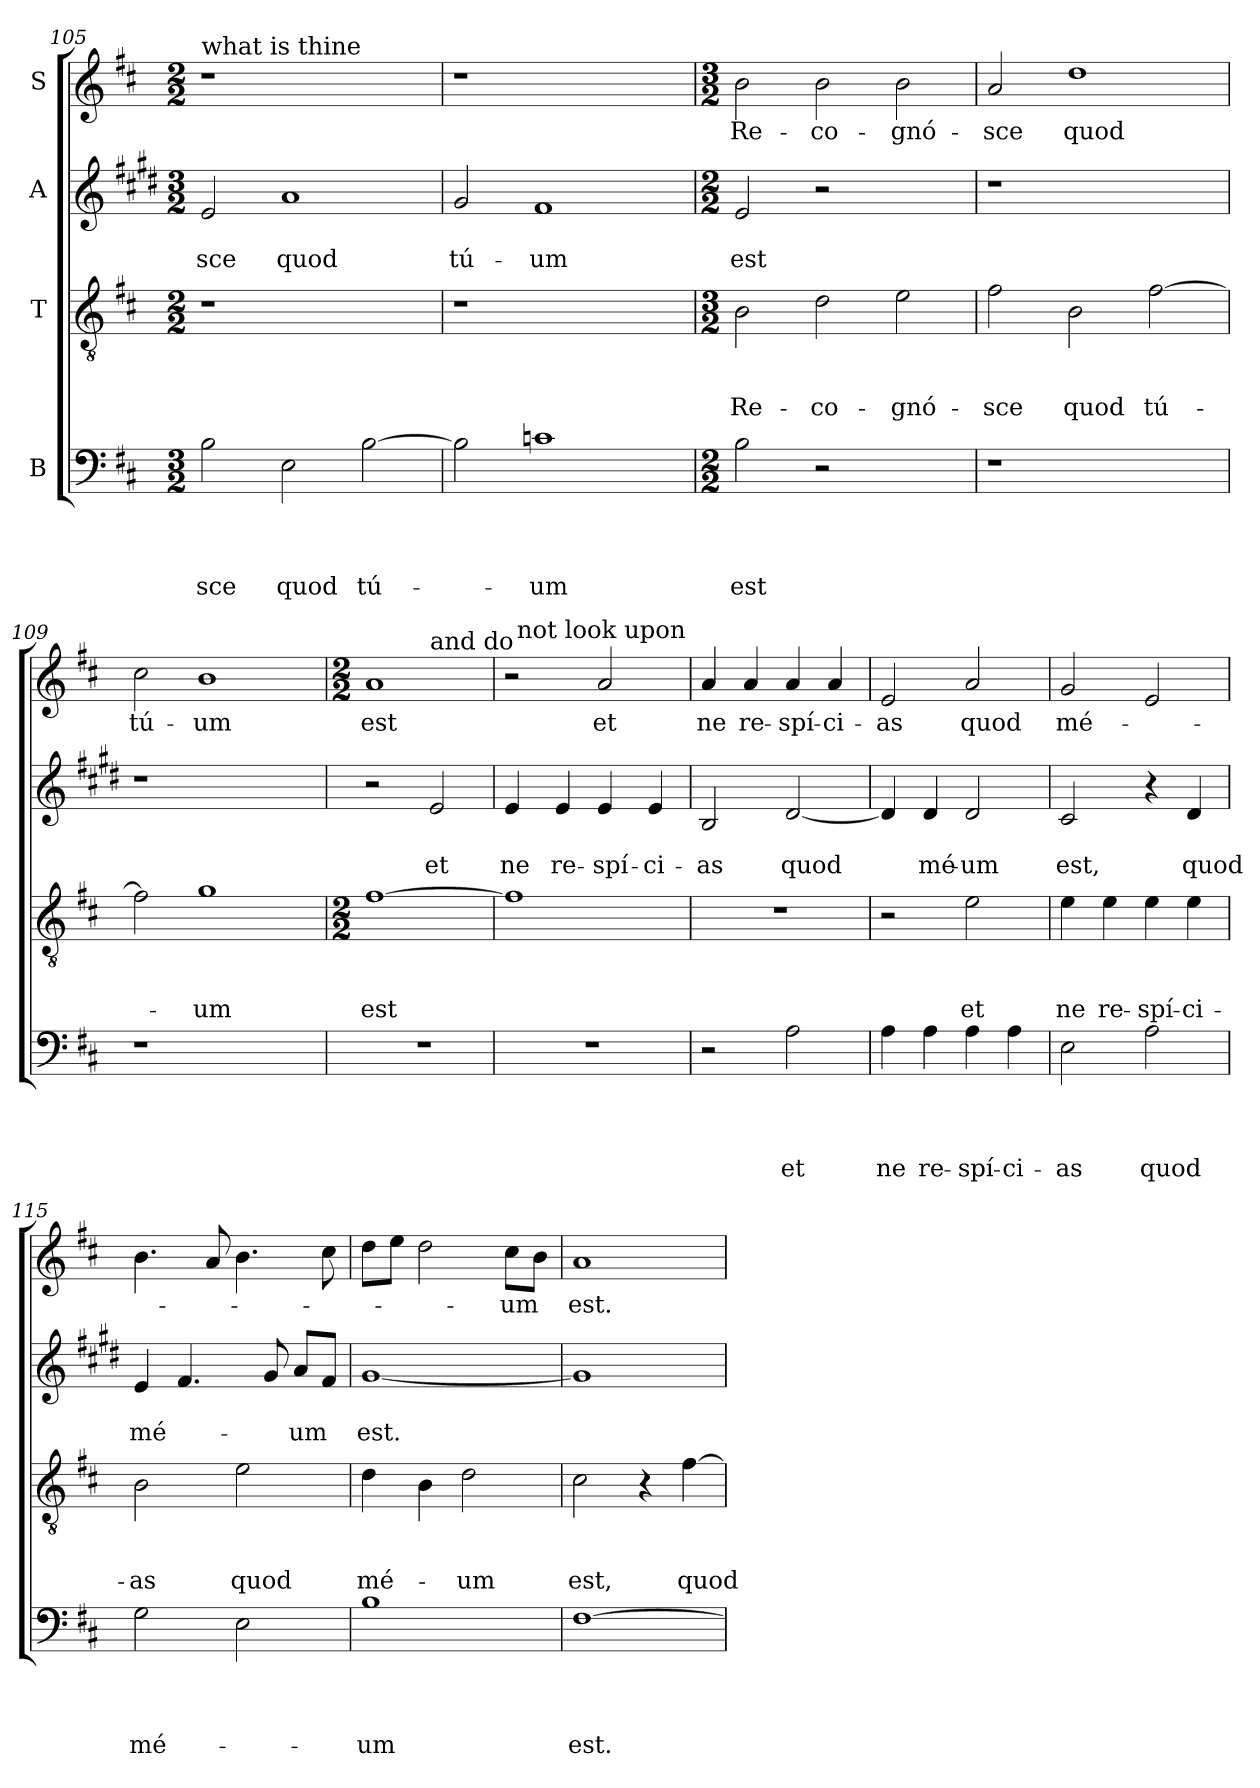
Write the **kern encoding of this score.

**kern	**text	**text	**text	**text	**kern	**text	**text	**text	**kern	**text	**text	**kern	**text
*part4	*part4	*part4	*part4	*part4	*part3	*part3	*part3	*part3	*part2	*part2	*part2	*part1	*part1
*staff4	*staff4	*staff4	*staff4	*staff4	*staff3	*staff3	*staff3	*staff3	*staff2	*staff2	*staff2	*staff1	*staff1
*I"B	*	*	*	*	*I"T	*	*	*	*I"A	*	*	*I"S	*
*clefF4	*	*	*	*	*clefGv2	*	*	*	*clefG2	*	*	*clefG2	*
*	*	*	*	*	*	*	*	*	*ITrd1c2	*	*	*	*
*k[f#c#]	*	*	*	*	*k[f#c#]	*	*	*	*k[f#c#]	*	*	*k[f#c#]	*
*D:	*	*	*	*	*D:	*	*	*	*D:	*	*	*D:	*
*M3/2	*	*	*	*	*M2/2	*	*	*	*M3/2	*	*	*M2/2	*
=105	=105	=105	=105	=105	=105	=105	=105	=105	=105	=105	=105	=105	=105
!	!	!	!	!	!	!	!	!	!	!	!	!LO:TX:a:t=what is thine	!
!	!	!	!	!LO:LY:b	!	!	!	!	!	!	!LO:LY:b	!	!
2B\	.	.	.	-sce	1r	.	.	.	2d/	.	-sce	1r	.
!	!	!	!	!LO:LY:b	!	!	!	!	!	!	!LO:LY:b	!	!
2E\	.	.	.	quod	.	.	.	.	1g	.	quod	.	.
!	!	!	!	!LO:LY:b	!	!	!	!	!	!	!	!	!
[2B\	.	.	.	tú-	2ryy	.	.	.	.	.	.	2ryy	.
=106	=106	=106	=106	=106	=106	=106	=106	=106	=106	=106	=106	=106	=106
!	!	!	!	!	!	!	!	!	!	!	!LO:LY:b	!	!
2B\]	.	.	.	.	1r	.	.	.	2f#/	.	tú-	1r	.
!	!	!	!	!LO:LY:b	!	!	!	!	!	!	!LO:LY:b	!	!
1c	.	.	.	-um	.	.	.	.	1e	.	-um	.	.
.	.	.	.	.	2ryy	.	.	.	.	.	.	2ryy	.
!!LO:LB:g=z
=107	=107	=107	=107	=107	=107	=107	=107	=107	=107	=107	=107	=107	=107
*M2/2	*	*	*	*	*M3/2	*	*	*	*M2/2	*	*	*M3/2	*
!	!	!	!	!LO:LY:b	!	!	!	!LO:LY:b	!	!	!LO:LY:b	!	!LO:LY:b
2B\	.	.	.	est	2B\	.	.	Re-	2d/	.	est	2b\	Re-
!	!	!	!	!	!	!	!	!LO:LY:b	!	!	!	!	!LO:LY:b
2r	.	.	.	.	2d\	.	.	-co-	2r	.	.	2b\	-co-
!	!	!	!	!	!	!	!	!LO:LY:b	!	!	!	!	!LO:LY:b
2ryy	.	.	.	.	2e\	.	.	-gnó-	2ryy	.	.	2b\	-gnó-
=108	=108	=108	=108	=108	=108	=108	=108	=108	=108	=108	=108	=108	=108
!	!	!	!	!	!	!	!	!LO:LY:b	!	!	!	!	!LO:LY:b
1r	.	.	.	.	2f#\	.	.	-sce	1r	.	.	2a/	-sce
!	!	!	!	!	!	!	!	!LO:LY:b	!	!	!	!	!LO:LY:b
.	.	.	.	.	2B\	.	.	quod	.	.	.	1dd	quod
!	!	!	!	!	!	!	!	!LO:LY:b	!	!	!	!	!
2ryy	.	.	.	.	[2f#\	.	.	tú-	2ryy	.	.	.	.
=109	=109	=109	=109	=109	=109	=109	=109	=109	=109	=109	=109	=109	=109
!	!	!	!	!	!	!	!	!	!	!	!	!	!LO:LY:b
1r	.	.	.	.	2f#\]	.	.	.	1r	.	.	2cc#\	tú-
!	!	!	!	!	!	!	!	!LO:LY:b	!	!	!	!	!LO:LY:b
.	.	.	.	.	1g	.	.	-um	.	.	.	1b	-um
2ryy	.	.	.	.	.	.	.	.	2ryy	.	.	.	.
=110	=110	=110	=110	=110	=110	=110	=110	=110	=110	=110	=110	=110	=110
*	*	*	*	*	*M2/2	*	*	*	*	*	*	*M2/2	*
!	!	!	!	!	!	!	!	!LO:LY:b	!	!	!	!	!LO:LY:b
*	*	*	*	*	*	*	*	*	*	*	*	*^	*
1r	.	.	.	.	[1f#	.	.	est	2r	.	.	1a	2ryy	est
!	!	!	!	!	!	!	!	!	!	!	!	!	!LO:TX:a:t=and do	!
!	!	!	!	!	!	!	!	!	!	!	!LO:LY:b	!	!	!
.	.	.	.	.	.	.	.	.	2d/	.	et	.	2ryy	.
=111	=111	=111	=111	=111	=111	=111	=111	=111	=111	=111	=111	=111	=111	=111
!	!	!	!	!	!	!	!	!	!	!	!LO:LY:b	!	!	!
1r	.	.	.	.	1f#]	.	.	.	4d/	.	ne	2r	32ryy	.
!	!	!	!	!	!	!	!	!	!	!	!	!	!LO:TX:a:t=not look upon	!
.	.	.	.	.	.	.	.	.	.	.	.	.	2ryy	.
!	!	!	!	!	!	!	!	!	!	!	!LO:LY:b	!	!	!
.	.	.	.	.	.	.	.	.	4d/	.	re-	.	.	.
!	!	!	!	!	!	!	!	!	!	!	!LO:LY:b	!	!	!LO:LY:b
.	.	.	.	.	.	.	.	.	4d/	.	-spí-	2a/	.	et
.	.	.	.	.	.	.	.	.	.	.	.	.	4...ryy	.
!	!	!	!	!	!	!	!	!	!	!	!LO:LY:b	!	!	!
.	.	.	.	.	.	.	.	.	4d/	.	-ci-	.	.	.
!!LO:PB:g=z
=112	=112	=112	=112	=112	=112	=112	=112	=112	=112	=112	=112	=112	=112	=112
!	!	!	!	!	!	!	!	!	!	!	!	!LO:TX:a:t=what is mine.	!	!
!	!	!	!	!	!	!	!	!	!	!	!LO:LY:b	!	!	!LO:LY:b
*	*	*	*	*	*	*	*	*	*	*	*	*v	*v	*
2r	.	.	.	.	1r	.	.	.	2A/	.	-as	4a/	ne
!	!	!	!	!	!	!	!	!	!	!	!	!	!LO:LY:b
.	.	.	.	.	.	.	.	.	.	.	.	4a/	re-
!	!	!	!	!LO:LY:b	!	!	!	!	!	!	!LO:LY:b	!	!LO:LY:b
2A\	.	.	.	et	.	.	.	.	[2c#/	.	quod	4a/	-spí-
!	!	!	!	!	!	!	!	!	!	!	!	!	!LO:LY:b
.	.	.	.	.	.	.	.	.	.	.	.	4a/	-ci-
=113	=113	=113	=113	=113	=113	=113	=113	=113	=113	=113	=113	=113	=113
!	!	!	!	!LO:LY:b	!	!	!	!	!	!	!	!	!LO:LY:b
4A\	.	.	.	ne	2r	.	.	.	4c#/]	.	.	2e/	-as
!	!	!	!	!LO:LY:b	!	!	!	!	!	!	!LO:LY:b	!	!
4A\	.	.	.	re-	.	.	.	.	4c#/	.	mé-	.	.
!	!	!	!	!LO:LY:b	!	!	!	!LO:LY:b	!	!	!LO:LY:b	!	!LO:LY:b
4A\	.	.	.	-spí-	2e\	.	.	et	2c#/	.	-um	2a/	quod
!	!	!	!	!LO:LY:b	!	!	!	!	!	!	!	!	!
4A\	.	.	.	-ci-	.	.	.	.	.	.	.	.	.
=114	=114	=114	=114	=114	=114	=114	=114	=114	=114	=114	=114	=114	=114
!	!	!	!	!LO:LY:b	!	!	!	!LO:LY:b	!	!	!LO:LY:b	!	!LO:LY:b
2E\	.	.	.	-as	4e\	.	.	ne	2B/	.	est,	2g/	mé-
!	!	!	!	!	!	!	!	!LO:LY:b	!	!	!	!	!
.	.	.	.	.	4e\	.	.	re-	.	.	.	.	.
!	!	!	!	!LO:LY:b	!	!	!	!LO:LY:b	!	!	!	!	!
2A\	.	.	.	quod	4e\	.	.	-spí-	4r	.	.	2e/	.
!	!	!	!	!	!	!	!	!LO:LY:b	!	!	!LO:LY:b	!	!
.	.	.	.	.	4e\	.	.	-ci-	4c#/	.	quod	.	.
=115	=115	=115	=115	=115	=115	=115	=115	=115	=115	=115	=115	=115	=115
!	!	!	!	!LO:LY:b	!	!	!	!LO:LY:b	!	!	!LO:LY:b	!	!
2G\	.	.	.	mé-	2B\	.	.	-as	4d/	.	mé-	4.b\	.
.	.	.	.	.	.	.	.	.	4.e/	.	.	.	.
.	.	.	.	.	.	.	.	.	.	.	.	8a/	.
!	!	!	!	!	!	!	!	!LO:LY:b	!	!	!	!	!
2E\	.	.	.	.	2e\	.	.	quod	.	.	.	4.b\	.
.	.	.	.	.	.	.	.	.	8f#/	.	.	.	.
!	!	!	!	!	!	!	!	!	!	!	!LO:LY:b	!	!
.	.	.	.	.	.	.	.	.	8g/L	.	-um	.	.
.	.	.	.	.	.	.	.	.	8e/J	.	.	8cc#\	.
=116	=116	=116	=116	=116	=116	=116	=116	=116	=116	=116	=116	=116	=116
!	!	!	!	!LO:LY:b	!	!	!	!LO:LY:b	!	!	!LO:LY:b	!	!
1B	.	.	.	-um	4d\	.	.	mé-	[1f#	.	est.	8dd\L	.
.	.	.	.	.	.	.	.	.	.	.	.	8ee\J	.
.	.	.	.	.	4B\	.	.	.	.	.	.	2dd\	.
!	!	!	!	!	!	!	!	!LO:LY:b	!	!	!	!	!
.	.	.	.	.	2d\	.	.	-um	.	.	.	.	.
!	!	!	!	!	!	!	!	!	!	!	!	!	!LO:LY:b
.	.	.	.	.	.	.	.	.	.	.	.	8cc#\L	-um
.	.	.	.	.	.	.	.	.	.	.	.	8b\J	.
=117	=117	=117	=117	=117	=117	=117	=117	=117	=117	=117	=117	=117	=117
!	!	!	!	!LO:LY:b	!	!	!	!LO:LY:b	!	!	!	!	!LO:LY:b
[1F#	.	.	.	est.	2c#\	.	.	est,	1f#]	.	.	1a	est.
.	.	.	.	.	4r	.	.	.	.	.	.	.	.
!	!	!	!	!	!	!	!	!LO:LY:b	!	!	!	!	!
.	.	.	.	.	[4f#\	.	.	quod	.	.	.	.	.
=	=	=	=	=	=	=	=	=	=	=	=	=	=
*-	*-	*-	*-	*-	*-	*-	*-	*-	*-	*-	*-	*-	*-
